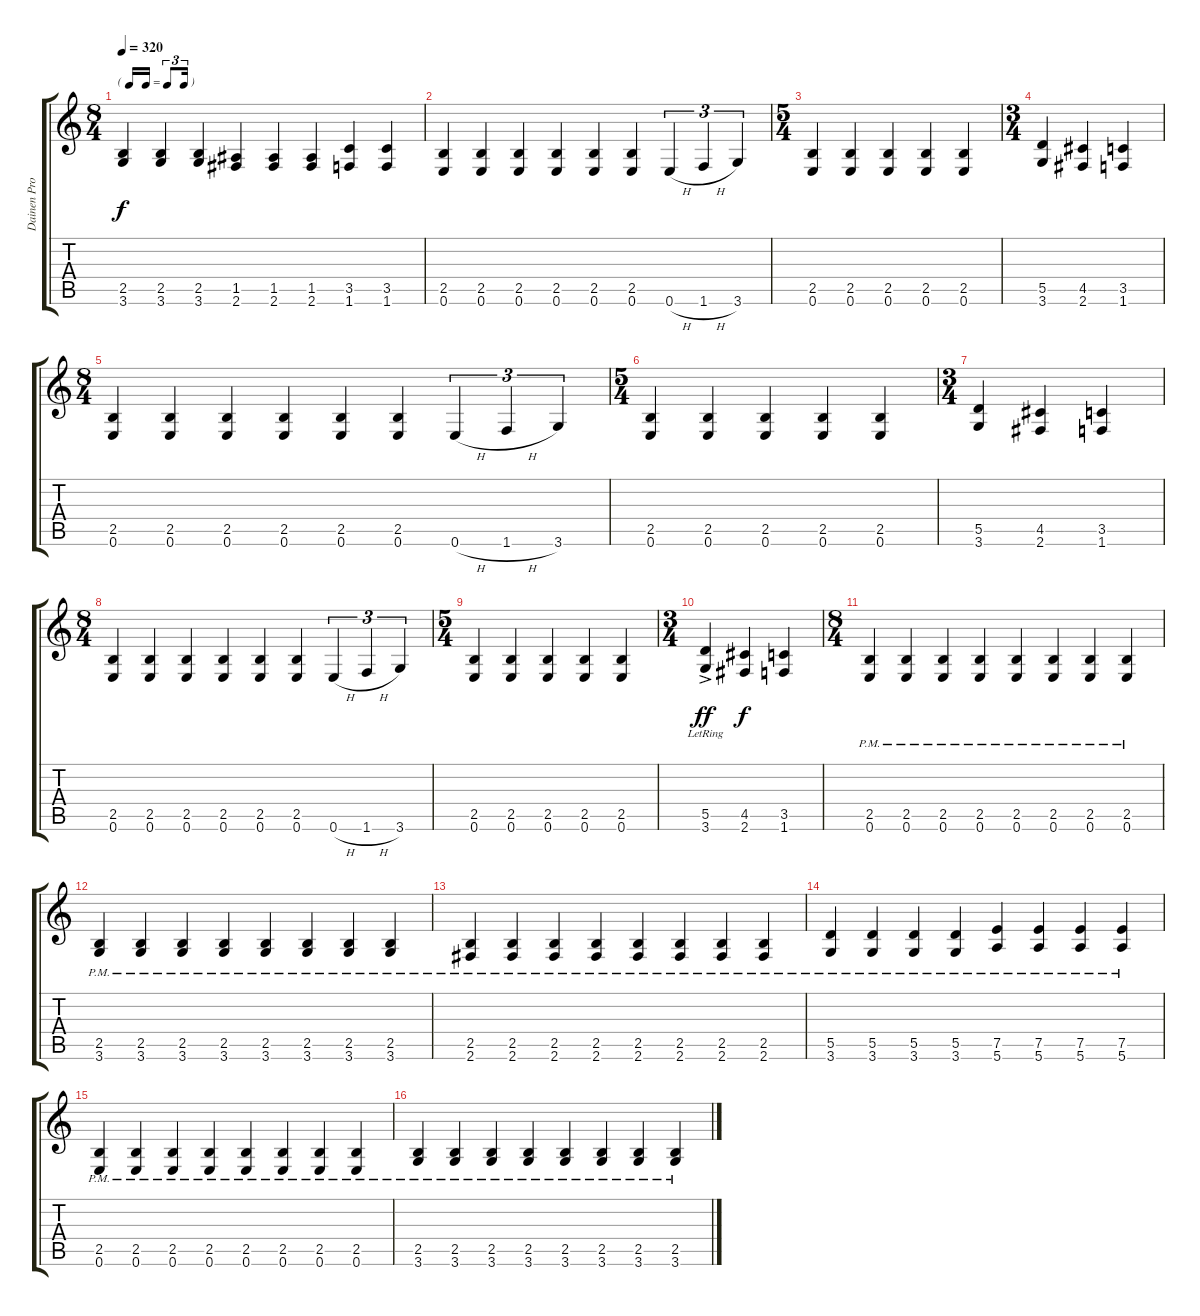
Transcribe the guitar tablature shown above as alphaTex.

\track ("Dainen Proulx (lead)" "Dainen Pro") {instrument distortionguitar}
\staff {score tabs}
\tuning (E4 B3 G3 D3 A2 E2) {hide}
\ts (8 4)
\tf triplet16th
\tempo 320
\clef g2
\ks c
(2.5 3.6).4{dy f} (2.5 3.6).4 (2.5 3.6).4 (1.5 2.6).4 (1.5 2.6).4 (1.5 2.6).4 (3.5 1.6).4 (3.5 1.6).4 |
(2.5 0.6).4 (2.5 0.6).4 (2.5 0.6).4 (2.5 0.6).4 (2.5 0.6).4 (2.5 0.6).4 0.6{h}.4{tu (3 2)} 1.6{h}.4{tu (3 2)} 3.6.4{tu (3 2)} |
\ts (5 4)
(2.5 0.6).4 (2.5 0.6).4 (2.5 0.6).4 (2.5 0.6).4 (2.5 0.6).4 |
\ts (3 4)
(5.5 3.6).4 (4.5 2.6).4 (3.5 1.6).4 |
\ts (8 4)
(2.5 0.6).4 (2.5 0.6).4 (2.5 0.6).4 (2.5 0.6).4 (2.5 0.6).4 (2.5 0.6).4 0.6{h}.4{tu (3 2)} 1.6{h}.4{tu (3 2)} 3.6.4{tu (3 2)} |
\ts (5 4)
(2.5 0.6).4 (2.5 0.6).4 (2.5 0.6).4 (2.5 0.6).4 (2.5 0.6).4 |
\ts (3 4)
(5.5 3.6).4 (4.5 2.6).4 (3.5 1.6).4 |
\ts (8 4)
(2.5 0.6).4 (2.5 0.6).4 (2.5 0.6).4 (2.5 0.6).4 (2.5 0.6).4 (2.5 0.6).4 0.6{h}.4{tu (3 2)} 1.6{h}.4{tu (3 2)} 3.6.4{tu (3 2)} |
\ts (5 4)
(2.5 0.6).4 (2.5 0.6).4 (2.5 0.6).4 (2.5 0.6).4 (2.5 0.6).4 |
\ts (3 4)
(5.5{ac} 3.6{lr}).4{dy ff} (4.5 2.6).4{dy f} (3.5 1.6).4 |
\ts (8 4)
(2.5{pm} 0.6{pm}).4 (2.5{pm} 0.6{pm}).4 (2.5{pm} 0.6{pm}).4 (2.5{pm} 0.6{pm}).4 (2.5{pm} 0.6{pm}).4 (2.5{pm} 0.6{pm}).4 (2.5{pm} 0.6{pm}).4 (2.5{pm} 0.6{pm}).4 |
(2.5{pm} 3.6{pm}).4 (2.5{pm} 3.6{pm}).4 (2.5{pm} 3.6{pm}).4 (2.5{pm} 3.6{pm}).4 (2.5{pm} 3.6{pm}).4 (2.5{pm} 3.6{pm}).4 (2.5{pm} 3.6{pm}).4 (2.5{pm} 3.6{pm}).4 |
(2.5{pm} 2.6{pm}).4 (2.5{pm} 2.6{pm}).4 (2.5{pm} 2.6{pm}).4 (2.5{pm} 2.6{pm}).4 (2.5{pm} 2.6{pm}).4 (2.5{pm} 2.6{pm}).4 (2.5{pm} 2.6{pm}).4 (2.5{pm} 2.6{pm}).4 |
(5.5{pm} 3.6{pm}).4 (5.5{pm} 3.6{pm}).4 (5.5{pm} 3.6{pm}).4 (5.5{pm} 3.6{pm}).4 (7.5{pm} 5.6{pm}).4 (7.5{pm} 5.6{pm}).4 (7.5{pm} 5.6{pm}).4 (7.5{pm} 5.6{pm}).4 |
(2.5{pm} 0.6{pm}).4 (2.5{pm} 0.6{pm}).4 (2.5{pm} 0.6{pm}).4 (2.5{pm} 0.6{pm}).4 (2.5{pm} 0.6{pm}).4 (2.5{pm} 0.6{pm}).4 (2.5{pm} 0.6{pm}).4 (2.5{pm} 0.6{pm}).4 |
(2.5{pm} 3.6{pm}).4 (2.5{pm} 3.6{pm}).4 (2.5{pm} 3.6{pm}).4 (2.5{pm} 3.6{pm}).4 (2.5{pm} 3.6{pm}).4 (2.5{pm} 3.6{pm}).4 (2.5{pm} 3.6{pm}).4 (2.5{pm} 3.6{pm}).4
